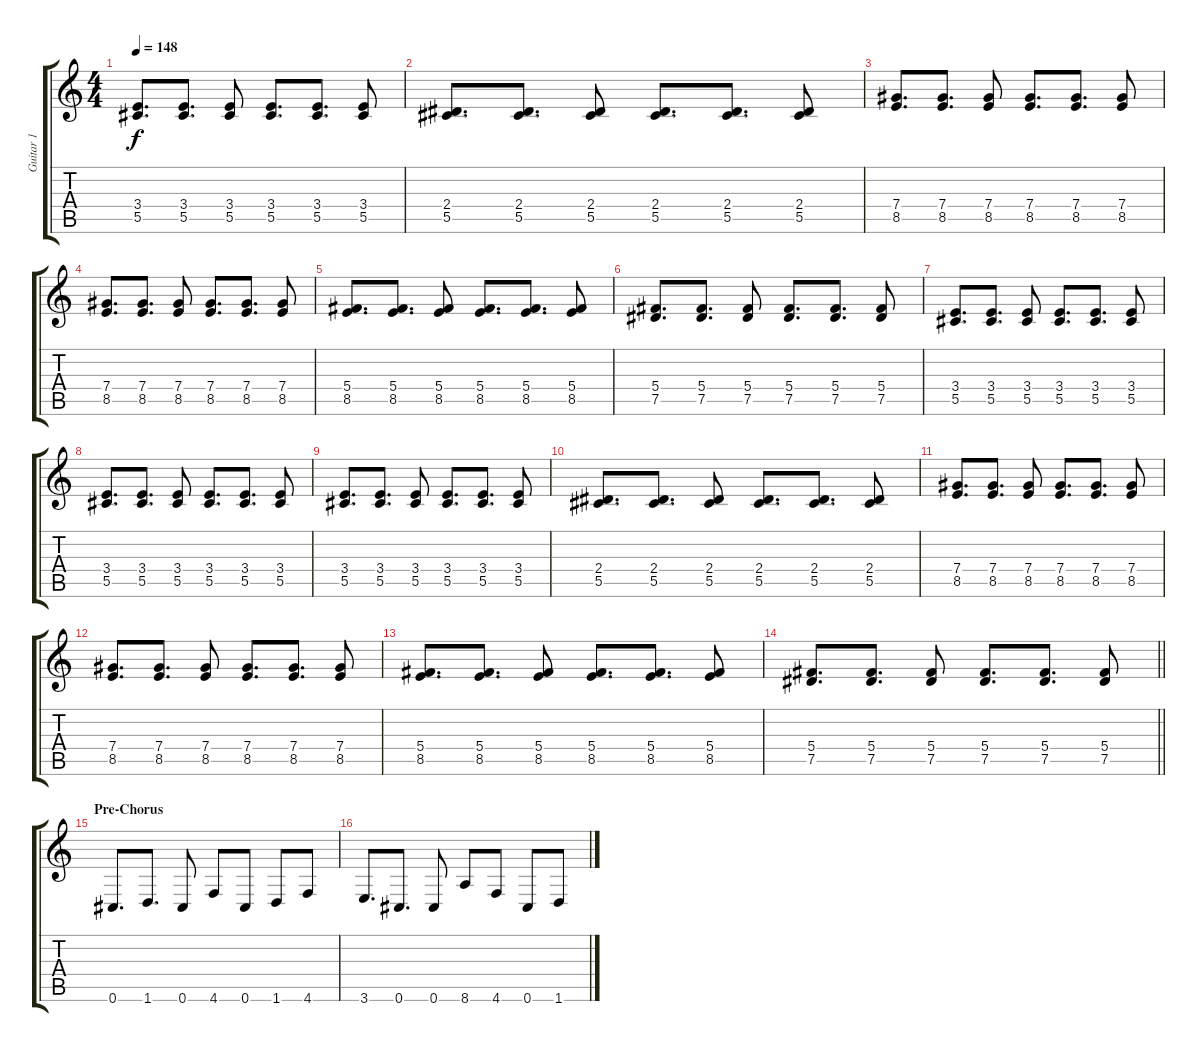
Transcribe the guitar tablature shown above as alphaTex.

\track ("Guitar 1" "Guitar 1") {instrument distortionguitar}
\staff {score tabs}
\tuning (Eb4 Bb3 Gb3 Db3 Ab2 Db2) {hide}
\ts (4 4)
\tempo 148
\clef g2
\ks c
(3.4 5.5).8{d dy f} (3.4 5.5).8{d} (3.4 5.5).8 (3.4 5.5).8{d} (3.4 5.5).8{d} (3.4 5.5).8 |
(2.4 5.5).8{d} (2.4 5.5).8{d} (2.4 5.5).8 (2.4 5.5).8{d} (2.4 5.5).8{d} (2.4 5.5).8 |
(7.4 8.5).8{d} (7.4 8.5).8{d} (7.4 8.5).8 (7.4 8.5).8{d} (7.4 8.5).8{d} (7.4 8.5).8 |
(7.4 8.5).8{d} (7.4 8.5).8{d} (7.4 8.5).8 (7.4 8.5).8{d} (7.4 8.5).8{d} (7.4 8.5).8 |
(5.4 8.5).8{d} (5.4 8.5).8{d} (5.4 8.5).8 (5.4 8.5).8{d} (5.4 8.5).8{d} (5.4 8.5).8 |
(5.4 7.5).8{d} (5.4 7.5).8{d} (5.4 7.5).8 (5.4 7.5).8{d} (5.4 7.5).8{d} (5.4 7.5).8 |
(3.4 5.5).8{d} (3.4 5.5).8{d} (3.4 5.5).8 (3.4 5.5).8{d} (3.4 5.5).8{d} (3.4 5.5).8 |
(3.4 5.5).8{d} (3.4 5.5).8{d} (3.4 5.5).8 (3.4 5.5).8{d} (3.4 5.5).8{d} (3.4 5.5).8 |
(3.4 5.5).8{d} (3.4 5.5).8{d} (3.4 5.5).8 (3.4 5.5).8{d} (3.4 5.5).8{d} (3.4 5.5).8 |
(2.4 5.5).8{d} (2.4 5.5).8{d} (2.4 5.5).8 (2.4 5.5).8{d} (2.4 5.5).8{d} (2.4 5.5).8 |
(7.4 8.5).8{d} (7.4 8.5).8{d} (7.4 8.5).8 (7.4 8.5).8{d} (7.4 8.5).8{d} (7.4 8.5).8 |
(7.4 8.5).8{d} (7.4 8.5).8{d} (7.4 8.5).8 (7.4 8.5).8{d} (7.4 8.5).8{d} (7.4 8.5).8 |
(5.4 8.5).8{d} (5.4 8.5).8{d} (5.4 8.5).8 (5.4 8.5).8{d} (5.4 8.5).8{d} (5.4 8.5).8 |
\barLineRight lightlight
(5.4 7.5).8{d} (5.4 7.5).8{d} (5.4 7.5).8 (5.4 7.5).8{d} (5.4 7.5).8{d} (5.4 7.5).8 |
\section ("" "Pre-Chorus")
0.6.8{d} 1.6.8{d} 0.6.8 4.6.8 0.6.8 1.6.8 4.6.8 |
3.6.8{d} 0.6.8{d} 0.6.8 8.6.8 4.6.8 0.6.8 1.6.8
